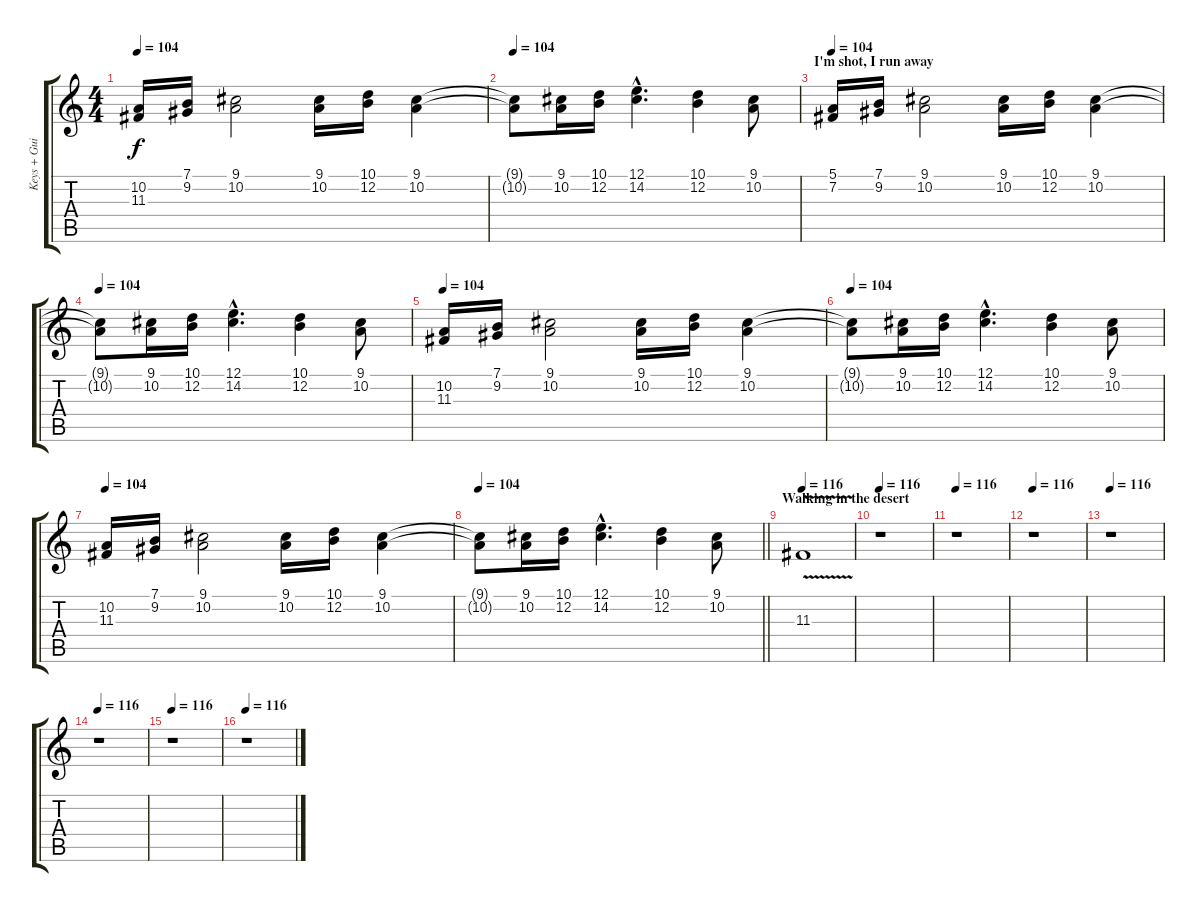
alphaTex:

\track ("Keys + Guitar 3" "Keys + Gui") {instrument lead2sawtooth}
\staff {score tabs}
\tuning (E4 B3 G3 D3 A2 E2) {hide}
\ts (4 4)
\tempo 104
\clef g2
\ks c
(10.2 11.3).16{dy f instrument brasssection} (7.1 9.2).16 (9.1 10.2).2 (9.1 10.2).16 (10.1 12.2).16 (9.1 10.2).4 |
\tempo 104
(9.1{t} 10.2{t}).8 (9.1 10.2).16{instrument brasssection} (10.1 12.2).16 (12.1{hac} 14.2{hac}).4{d} (10.1 12.2).4 (9.1 10.2).8 |
\section ("" "I'm shot, I run away")
\tempo 104
(5.1 7.2).16{instrument brasssection} (7.1 9.2).16 (9.1 10.2).2 (9.1 10.2).16 (10.1 12.2).16 (9.1 10.2).4 |
\tempo 104
(9.1{t} 10.2{t}).8 (9.1 10.2).16{instrument brasssection} (10.1 12.2).16 (12.1{hac} 14.2{hac}).4{d} (10.1 12.2).4 (9.1 10.2).8 |
\tempo 104
(10.2 11.3).16{instrument brasssection} (7.1 9.2).16 (9.1 10.2).2 (9.1 10.2).16 (10.1 12.2).16 (9.1 10.2).4 |
\tempo 104
(9.1{t} 10.2{t}).8 (9.1 10.2).16{instrument brasssection} (10.1 12.2).16 (12.1{hac} 14.2{hac}).4{d} (10.1 12.2).4 (9.1 10.2).8 |
\tempo 104
(10.2 11.3).16{instrument brasssection} (7.1 9.2).16 (9.1 10.2).2 (9.1 10.2).16 (10.1 12.2).16 (9.1 10.2).4 |
\tempo 104
\barLineRight lightlight
(9.1{t} 10.2{t}).8 (9.1 10.2).16{instrument brasssection} (10.1 12.2).16 (12.1{hac} 14.2{hac}).4{d} (10.1 12.2).4 (9.1 10.2).8 |
\section ("" "Walking in the desert")
\tempo 116
11.3{v}.1{volume 0} |
\tempo 116
r.1 |
\tempo 116
r.1 |
\tempo 116
r.1 |
\tempo 116
r.1 |
\tempo 116
r.1 |
\tempo 116
r.1 |
\tempo 116
r.1
